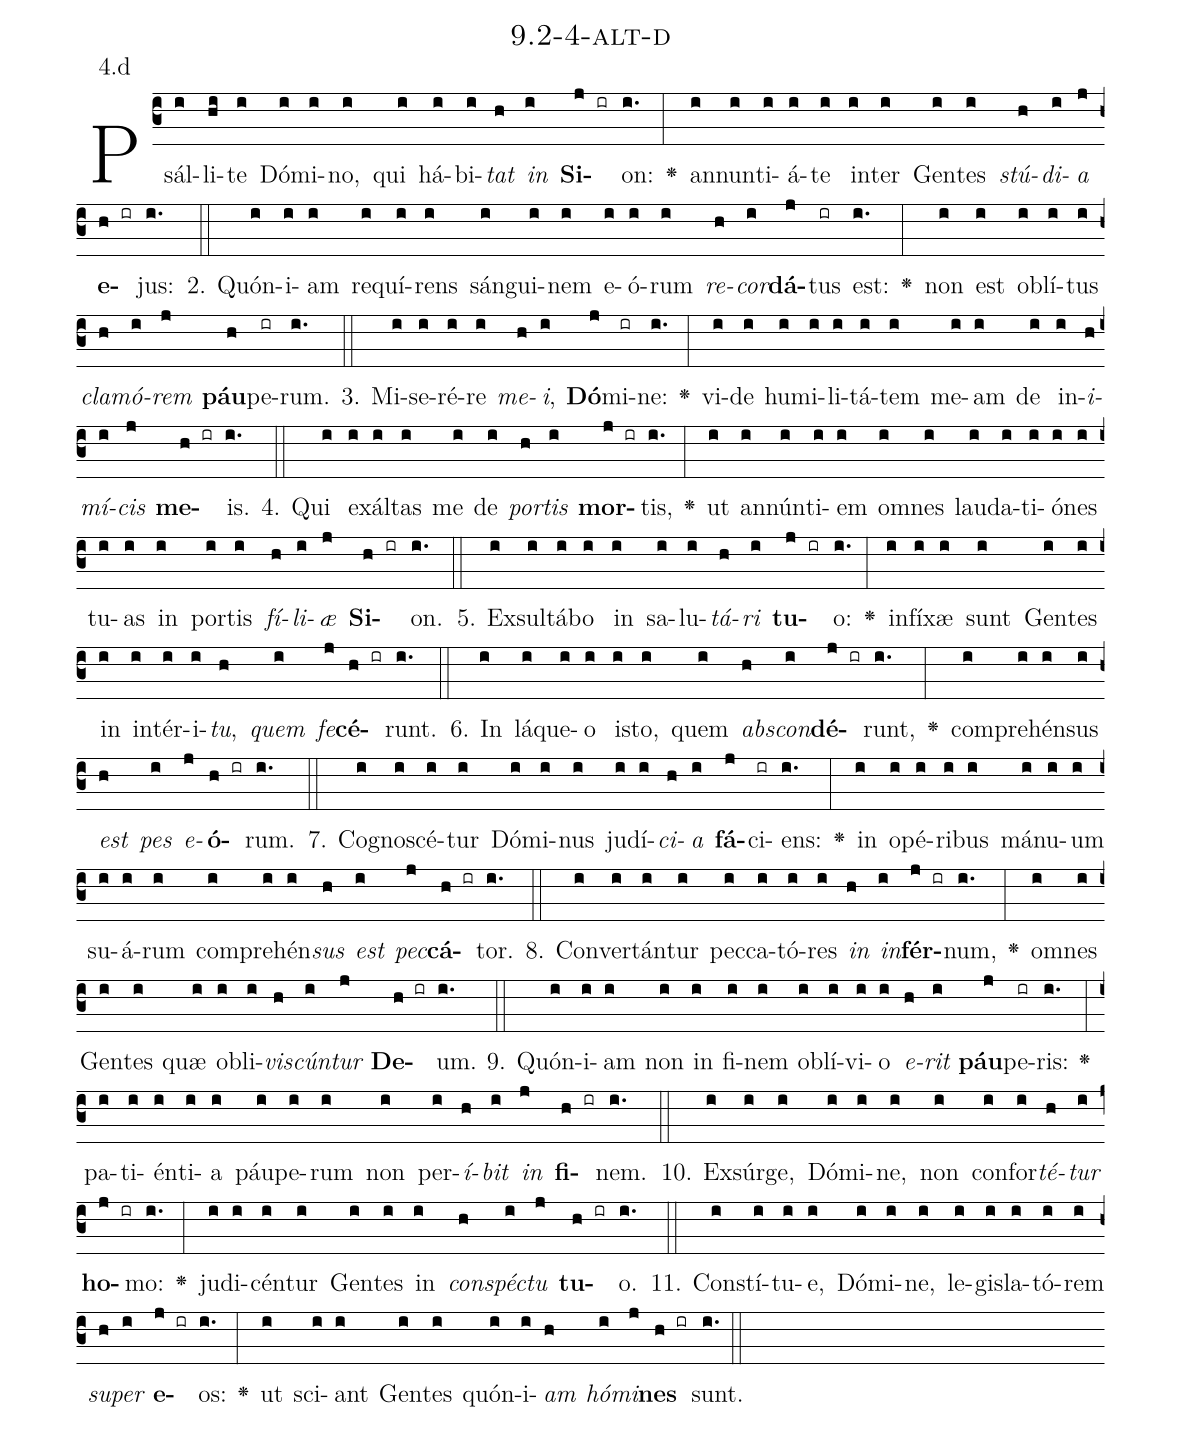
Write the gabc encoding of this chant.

name: 9.2-4-alt-d;
annotation: 4.d;
%%
(c3)Psál(i)li(hi)te(i) Dó(i)mi(i)no,(i) qui(i) há(i)bi(i)<i>tat</i>(h) <i>in</i>(i) <b>Si</b>(j ir)on:(i.) <v>\greheightstar</v>(:) an(i)nun(i)ti(i)á(i)te(i) in(i)ter(i) Gen(i)tes(i) <i>stú</i>(h)<i>di</i>(i)<i>a</i>(j) <b>e</b>(h ir)jus:(i.) (::)
2. Quón(i)i(i)am(i) re(i)quí(i)rens(i) sán(i)gui(i)nem(i) e(i)ó(i)rum(i) <i>re</i>(h)<i>cor</i>(i)<b>dá</b>(j)tus(ir) est:(i.) <v>\greheightstar</v>(:) non(i) est(i) ob(i)lí(i)tus(i) <i>cla</i>(h)<i>mó</i>(i)<i>rem</i>(j) <b>páu</b>(h)pe(ir)rum.(i.) (::)
3. Mi(i)se(i)ré(i)re(i) <i>me</i>(h)<i>i</i>,(i) <b>Dó</b>(j)mi(ir)ne:(i.) <v>\greheightstar</v>(:) vi(i)de(i) hu(i)mi(i)li(i)tá(i)tem(i) me(i)am(i) de(i) in(i)<i>i</i>(h)<i>mí</i>(i)<i>cis</i>(j) <b>me</b>(h ir)is.(i.) (::)
4. Qui(i) ex(i)ál(i)tas(i) me(i) de(i) <i>por</i>(h)<i>tis</i>(i) <b>mor</b>(j ir)tis,(i.) <v>\greheightstar</v>(:) ut(i) an(i)nún(i)ti(i)em(i) om(i)nes(i) lau(i)da(i)ti(i)ó(i)nes(i) tu(i)as(i) in(i) por(i)tis(i) <i>fí</i>(h)<i>li</i>(i)<i>æ</i>(j) <b>Si</b>(h ir)on.(i.) (::)
5. Ex(i)sul(i)tá(i)bo(i) in(i) sa(i)lu(i)<i>tá</i>(h)<i>ri</i>(i) <b>tu</b>(j ir)o:(i.) <v>\greheightstar</v>(:) in(i)fí(i)xæ(i) sunt(i) Gen(i)tes(i) in(i) in(i)tér(i)i(i)<i>tu</i>,(h) <i>quem</i>(i) <i>fe</i>(j)<b>cé</b>(h ir)runt.(i.) (::)
6. In(i) lá(i)que(i)o(i) is(i)to,(i) quem(i) <i>abs</i>(h)<i>con</i>(i)<b>dé</b>(j ir)runt,(i.) <v>\greheightstar</v>(:) com(i)pre(i)hén(i)sus(i) <i>est</i>(h) <i>pes</i>(i) <i>e</i>(j)<b>ó</b>(h ir)rum.(i.) (::)
7. Co(i)gno(i)scé(i)tur(i) Dó(i)mi(i)nus(i) ju(i)dí(i)<i>ci</i>(h)<i>a</i>(i) <b>fá</b>(j)ci(ir)ens:(i.) <v>\greheightstar</v>(:) in(i) o(i)pé(i)ri(i)bus(i) má(i)nu(i)um(i) su(i)á(i)rum(i) com(i)pre(i)hén(i)<i>sus</i>(h) <i>est</i>(i) <i>pec</i>(j)<b>cá</b>(h ir)tor.(i.) (::)
8. Con(i)ver(i)tán(i)tur(i) pec(i)ca(i)tó(i)res(i) <i>in</i>(h) <i>in</i>(i)<b>fér</b>(j ir)num,(i.) <v>\greheightstar</v>(:) om(i)nes(i) Gen(i)tes(i) quæ(i) ob(i)li(i)<i>vis</i>(h)<i>cún</i>(i)<i>tur</i>(j) <b>De</b>(h ir)um.(i.) (::)
9. Quón(i)i(i)am(i) non(i) in(i) fi(i)nem(i) ob(i)lí(i)vi(i)o(i) <i>e</i>(h)<i>rit</i>(i) <b>páu</b>(j)pe(ir)ris:(i.) <v>\greheightstar</v>(:) pa(i)ti(i)én(i)ti(i)a(i) páu(i)pe(i)rum(i) non(i) per(i)<i>í</i>(h)<i>bit</i>(i) <i>in</i>(j) <b>fi</b>(h ir)nem.(i.) (::)
10. Ex(i)súr(i)ge,(i) Dó(i)mi(i)ne,(i) non(i) con(i)for(i)<i>té</i>(h)<i>tur</i>(i) <b>ho</b>(j ir)mo:(i.) <v>\greheightstar</v>(:) ju(i)di(i)cén(i)tur(i) Gen(i)tes(i) in(i) <i>con</i>(h)<i>spéc</i>(i)<i>tu</i>(j) <b>tu</b>(h ir)o.(i.) (::)
11. Con(i)stí(i)tu(i)e,(i) Dó(i)mi(i)ne,(i) le(i)gis(i)la(i)tó(i)rem(i) <i>su</i>(h)<i>per</i>(i) <b>e</b>(j ir)os:(i.) <v>\greheightstar</v>(:) ut(i) sci(i)ant(i) Gen(i)tes(i) quón(i)i(i)<i>am</i>(h) <i>hó</i>(i)<i>mi</i>(j)<b>nes</b>(h ir) sunt.(i.) (::)
